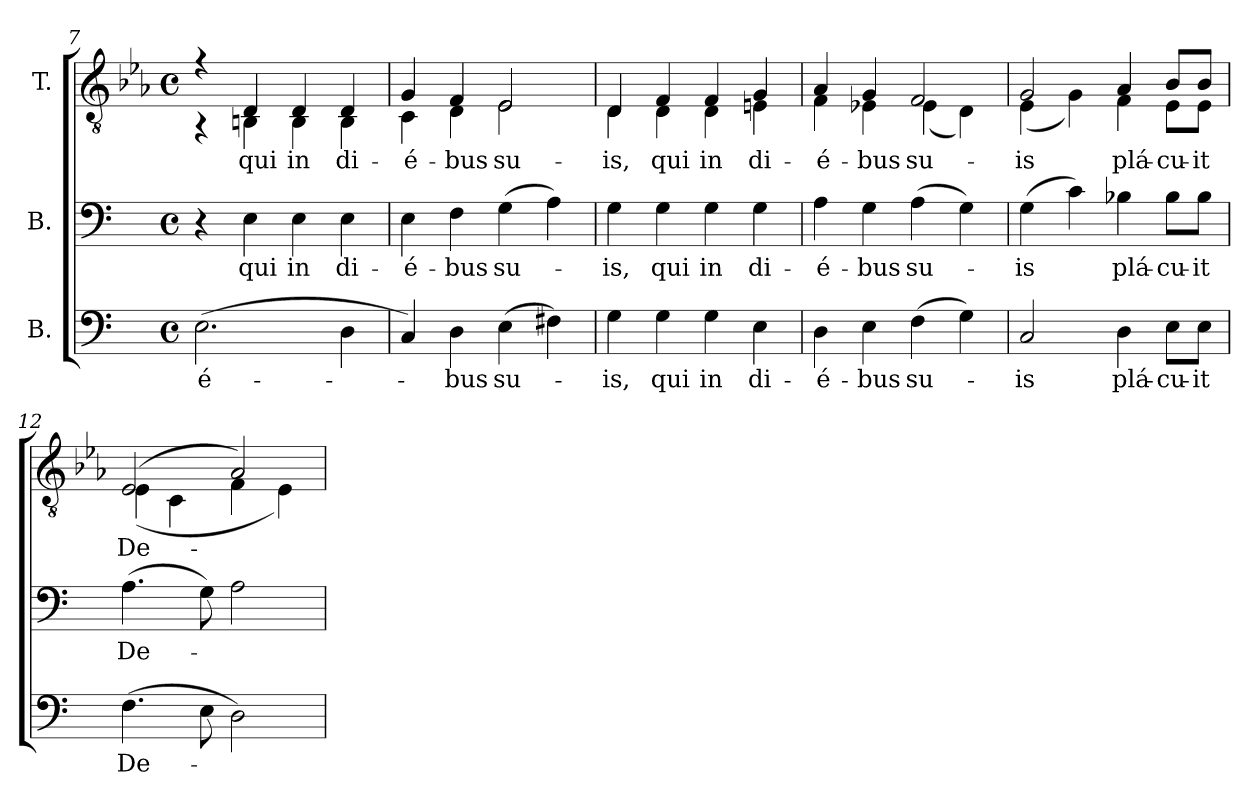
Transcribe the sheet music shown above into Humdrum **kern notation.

**kern	**text	**kern	**text	**kern	**text
*part3	*part3	*part2	*part2	*part1	*part1
*staff3	*staff3	*staff2	*staff2	*staff1	*staff1
*I"B.	*	*I"B.	*	*I"T.	*
!!LO:LB:g=z
*clefF4	*	*clefF4	*	*clefGv2	*
*	*	*	*	*ITrd2c3	*
*k[]	*	*k[]	*	*k[]	*
*C:	*	*C:	*	*C:	*
*M4/4	*	*M4/4	*	*M4/4	*
*met(c)	*	*met(c)	*	*met(c)	*
=7	=7	=7	=7	=7	=7
!	!LO:LY:b:color=#000000	!	!	!	!
*	*	*	*	*^	*
(2.Ei\	-é-	4r	.	4r	4r	.
!	!	!	!LO:LY:b:color=#000000	!	!	!
!	!	!	!	!	!	!LO:LY:b:color=#000000
.	.	4Ei\	qui	4BBi/	4GG#Xi\	qui
!	!	!	!LO:LY:b:color=#000000	!	!	!
!	!	!	!	!	!	!LO:LY:b:color=#000000
.	.	4Ei\	in	4BBi/	4GG#i\	in
!	!	!	!LO:LY:b:color=#000000	!	!	!
!	!	!	!	!	!	!LO:LY:b:color=#000000
4Di\	.	4Ei\	di-	4BBi/	4GG#i\	di-
=8	=8	=8	=8	=8	=8	=8
!	!	!	!LO:LY:b:color=#000000	!	!	!
!	!	!	!	!	!	!LO:LY:b:color=#000000
4Ci/)	.	4Ei\	-é-	4Ei/	4AAi\	-é-
!	!LO:LY:b:color=#000000	!	!	!	!	!
!	!	!	!LO:LY:b:color=#000000	!	!	!
!	!	!	!	!	!	!LO:LY:b:color=#000000
4Di\	-bus	4Fi\	-bus	4Di/	4BBi\	-bus
!	!LO:LY:b:color=#000000	!	!	!	!	!
!	!	!	!LO:LY:b:color=#000000	!	!	!
!	!	!	!	!	!	!LO:LY:b:color=#000000
(4Ei\	su-	(4Gi\	su-	2Ci/	2Ci\	su-
4F#Xi\)	.	4Ai\)	.	.	.	.
=9	=9	=9	=9	=9	=9	=9
!	!LO:LY:b:color=#000000	!	!	!	!	!
!	!	!	!LO:LY:b:color=#000000	!	!	!
!	!	!	!	!	!	!LO:LY:b:color=#000000
4Gi\	-is,	4Gi\	-is,	4BBi/	4BBi\	-is,
!	!LO:LY:b:color=#000000	!	!	!	!	!
!	!	!	!LO:LY:b:color=#000000	!	!	!
!	!	!	!	!	!	!LO:LY:b:color=#000000
4Gi\	qui	4Gi\	qui	4Di/	4BBi\	qui
!	!LO:LY:b:color=#000000	!	!	!	!	!
!	!	!	!LO:LY:b:color=#000000	!	!	!
!	!	!	!	!	!	!LO:LY:b:color=#000000
4Gi\	in	4Gi\	in	4Di/	4BBi\	in
!	!LO:LY:b:color=#000000	!	!	!	!	!
!	!	!	!LO:LY:b:color=#000000	!	!	!
!	!	!	!	!	!	!LO:LY:b:color=#000000
4Ei\	di-	4Gi\	di-	4Ei/	4C#Xi\	di-
=10	=10	=10	=10	=10	=10	=10
!	!LO:LY:b:color=#000000	!	!	!	!	!
!	!	!	!LO:LY:b:color=#000000	!	!	!
!	!	!	!	!	!	!LO:LY:b:color=#000000
4Di\	-é-	4Ai\	-é-	4Fi/	4Di\	-é-
!	!LO:LY:b:color=#000000	!	!	!	!	!
!	!	!	!LO:LY:b:color=#000000	!	!	!
!	!	!	!	!	!	!LO:LY:b:color=#000000
4Ei\	-bus	4Gi\	-bus	4Ei/	4Cni\	-bus
!	!LO:LY:b:color=#000000	!	!	!	!	!
!	!	!	!LO:LY:b:color=#000000	!	!	!
!	!	!	!	!	!	!LO:LY:b:color=#000000
(4Fi\	su-	(4Ai\	su-	2Di/	(4Ci\	su-
4Gi\)	.	4Gi\)	.	.	4BBi\)	.
=11	=11	=11	=11	=11	=11	=11
!	!LO:LY:b:color=#000000	!	!	!	!	!
!	!	!	!LO:LY:b:color=#000000	!	!	!
!	!	!	!	!	!	!LO:LY:b:color=#000000
2Ci/	-is	(4Gi\	-is	2Ei/	(4Ci\	-is
.	.	4ci\)	.	.	4Ei\)	.
!	!LO:LY:b:color=#000000	!	!	!	!	!
!	!	!	!LO:LY:b:color=#000000	!	!	!
!	!	!	!	!	!	!LO:LY:b:color=#000000
4Di\	plá-	4B-Xi\	plá-	4Fi/	4Di\	plá-
!	!LO:LY:b:color=#000000	!	!	!	!	!
!	!	!	!LO:LY:b:color=#000000	!	!	!
!	!	!	!	!	!	!LO:LY:b:color=#000000
8Ei\L	-cu-	8B-i\L	-cu-	8Gi/L	8Ci\L	-cu-
!	!LO:LY:b:color=#000000	!	!	!	!	!
!	!	!	!LO:LY:b:color=#000000	!	!	!
!	!	!	!	!	!	!LO:LY:b:color=#000000
8Ei\J	-it	8B-i\J	-it	8Gi/J	8Ci\J	-it
=12	=12	=12	=12	=12	=12	=12
!	!LO:LY:b:color=#000000	!	!	!	!	!
!	!	!	!LO:LY:b:color=#000000	!	!	!
!	!	!	!	!	!	!LO:LY:b:color=#000000
(4.Fi\	De-	(4.Ai\	De-	(2Ci/	(4Ci\	De-
.	.	.	.	.	4AAi\	.
8Ei\	.	8Gi\)	.	.	.	.
2Di\)	.	2Ai\	.	2Fi/)	4Di\	.
.	.	.	.	.	4Ci\)	.
*	*	*	*	*v	*v	*
=	=	=	=	=	=
*-	*-	*-	*-	*-	*-
